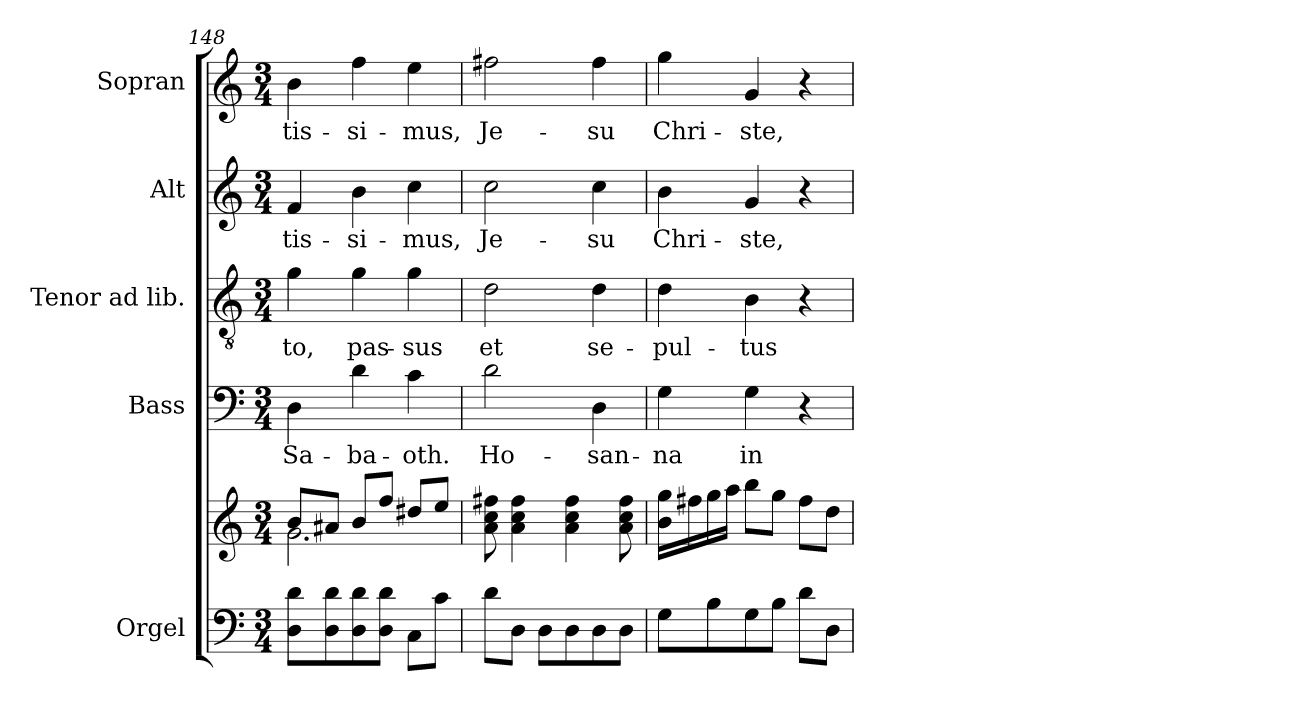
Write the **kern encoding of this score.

**kern	**kern	**kern	**text	**kern	**text	**kern	**text	**kern	**text
*part5	*part5	*part4	*part4	*part3	*part3	*part2	*part2	*part1	*part1
*staff6	*staff5	*staff4	*staff4	*staff3	*staff3	*staff2	*staff2	*staff1	*staff1
*I"Orgel	*	*I"Bass	*	*I"Tenor ad lib.	*	*I"Alt	*	*I"Sopran	*
*I'Org.	*	*I'B	*	*I'T	*	*I'A	*	*I'S	*
*clefF4	*clefG2	*clefF4	*	*clefGv2	*	*clefG2	*	*clefG2	*
*k[]	*k[]	*k[]	*	*k[]	*	*k[]	*	*k[]	*
*C:	*C:	*C:	*	*C:	*	*C:	*	*C:	*
*M3/4	*M3/4	*M3/4	*	*M3/4	*	*M3/4	*	*M3/4	*
=148	=148	=148	=148	=148	=148	=148	=148	=148	=148
*	*^	*	*	*	*	*	*	*	*
!	!	!	!	!LO:LY:b	!	!LO:LY:b	!	!LO:LY:b	!	!LO:LY:b
8D\ 8d\L	8b/L	2.g\	4D\	Sa-	4g\	-to,	4f/	-tis-	4b\	-tis-
8D\ 8d\	8a#X/J	.	.	.	.	.	.	.	.	.
!	!	!	!	!LO:LY:b	!	!LO:LY:b	!	!LO:LY:b	!	!LO:LY:b
8D\ 8d\	8b/L	.	4d\	-ba-	4g\	pas-	4b\	-si-	4ff\	-si-
8D\ 8d\J	8ff/J	.	.	.	.	.	.	.	.	.
!	!	!	!	!LO:LY:b	!	!LO:LY:b	!	!LO:LY:b	!	!LO:LY:b
8C\L	8dd#X/L	.	4c\	-oth.	4g\	-sus	4cc\	-mus,	4ee\	-mus,
8c\J	8ee/J	.	.	.	.	.	.	.	.	.
*	*v	*v	*	*	*	*	*	*	*	*
=149	=149	=149	=149	=149	=149	=149	=149	=149	=149
!	!	!	!LO:LY:b	!	!LO:LY:b	!	!LO:LY:b	!	!LO:LY:b
8d\L	8a\ 8cc\ 8ff#X\	2d\	Ho-	2d\	et	2cc\	Je-	2ff#X\	Je-
8D\J	4a\ 4cc\ 4ff#\	.	.	.	.	.	.	.	.
8D\L	.	.	.	.	.	.	.	.	.
8D\	4a\ 4cc\ 4ff#\	.	.	.	.	.	.	.	.
!	!	!	!LO:LY:b	!	!LO:LY:b	!	!LO:LY:b	!	!LO:LY:b
8D\	.	4D\	-san-	4d\	se-	4cc\	-su	4ff#\	-su
8D\J	8a\ 8cc\ 8ff#\	.	.	.	.	.	.	.	.
=150	=150	=150	=150	=150	=150	=150	=150	=150	=150
!	!	!	!LO:LY:b	!	!LO:LY:b	!	!LO:LY:b	!	!LO:LY:b
8G\L	16b\ 16gg\LL	4G\	-na	4d\	-pul-	4b\	Chri-	4gg\	Chri-
.	16ff#X\	.	.	.	.	.	.	.	.
8B\	16gg\	.	.	.	.	.	.	.	.
.	16aa\JJ	.	.	.	.	.	.	.	.
!	!	!	!LO:LY:b	!	!LO:LY:b	!	!LO:LY:b	!	!LO:LY:b
8G\	8bb\L	4G\	in	4B\	-tus	4g/	-ste,	4g/	-ste,
8B\J	8gg\J	.	.	.	.	.	.	.	.
8d\L	8ff#\L	4r	.	4r	.	4r	.	4r	.
8D\J	8dd\J	.	.	.	.	.	.	.	.
=	=	=	=	=	=	=	=	=	=
*-	*-	*-	*-	*-	*-	*-	*-	*-	*-
